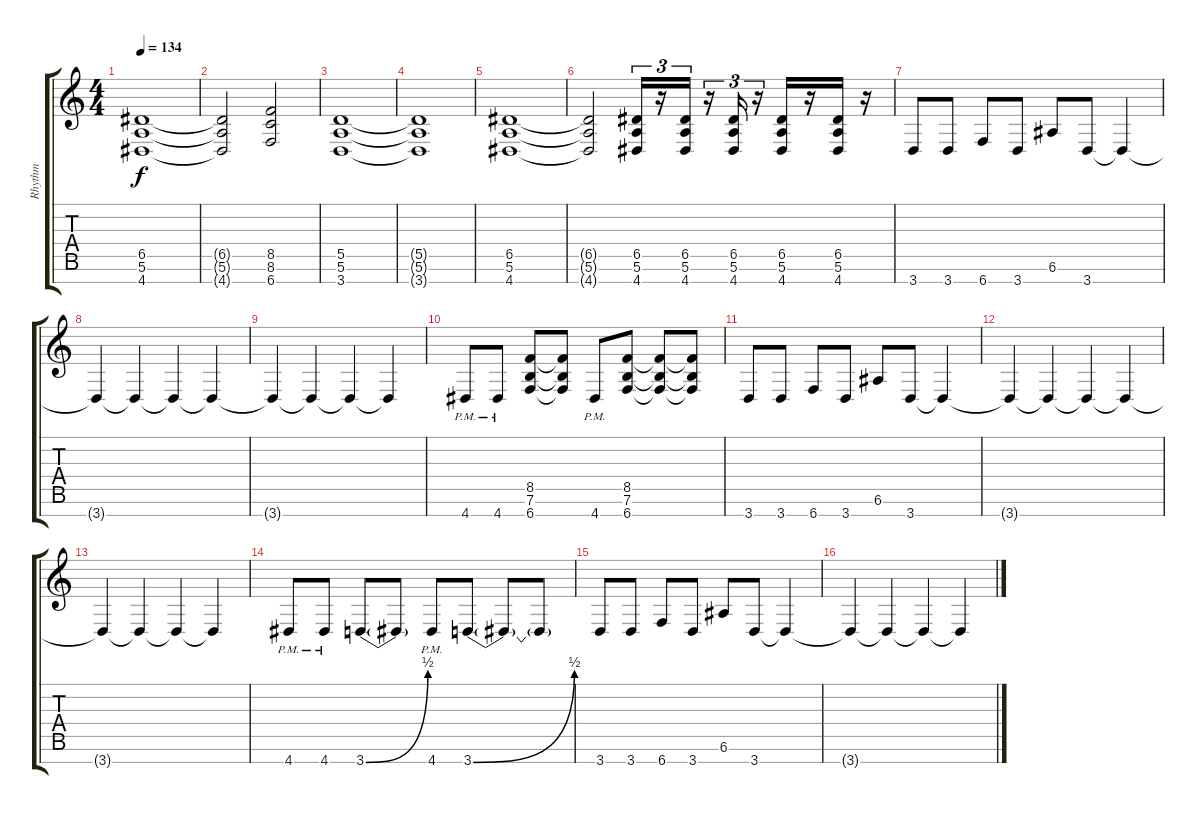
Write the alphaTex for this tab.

\track ("Rhythm" "Rhythm") {instrument distortionguitar}
\staff {score tabs}
\tuning (E4 B3 G3 D3 A2 E2 B1) {hide}
\ts (4 4)
\tempo 134
\clef g2
\ks c
(6.5 5.6 4.7).1{dy f} |
(6.5{t} 5.6{t} 4.7{t}).2 (8.5 8.6 6.7).2 |
(5.5 5.6 3.7).1 |
(5.5{t} 5.6{t} 3.7{t}).1 |
(6.5 5.6 4.7).1 |
(6.5{t} 5.6{t} 4.7{t}).2 (6.5 5.6 4.7).16{tu (3 2)} r.16{tu (3 2)} (6.5 5.6 4.7).16{tu (3 2)} r.16{tu (3 2)} (6.5 5.6 4.7).16{tu (3 2)} r.16{tu (3 2)} (6.5 5.6 4.7).16 r.16 (6.5 5.6 4.7).16 r.16 |
3.7.8 3.7.8 6.7.8 3.7.8 6.6.8 3.7.8 3.7{t}.4 |
3.7{t}.4 3.7{t}.4 3.7{t}.4 3.7{t}.4 |
3.7{t}.4 3.7{t}.4 3.7{t}.4 3.7{t}.4 |
4.7{pm}.8 4.7{pm}.8 (8.5 7.6 6.7).8 (8.5{t} 7.6{t} 6.7{t}).8 4.7{pm}.8 (8.5 7.6 6.7).8 (8.5{t} 7.6{t} 6.7{t}).8 (8.5{t} 7.6{t} 6.7{t}).8 |
3.7.8 3.7.8 6.7.8 3.7.8 6.6.8 3.7.8 3.7{t}.4 |
3.7{t}.4 3.7{t}.4 3.7{t}.4 3.7{t}.4 |
3.7{t}.4 3.7{t}.4 3.7{t}.4 3.7{t}.4 |
4.7{pm}.8 4.7{pm}.8 3.7{be (bend 0 0 60 2)}.8 3.7{t}.8 4.7{pm}.8 3.7{be (bend 0 0 60 2)}.8 3.7{t}.8 3.7{t}.8 |
3.7.8 3.7.8 6.7.8 3.7.8 6.6.8 3.7.8 3.7{t}.4 |
3.7{t}.4 3.7{t}.4 3.7{t}.4 3.7{t}.4
